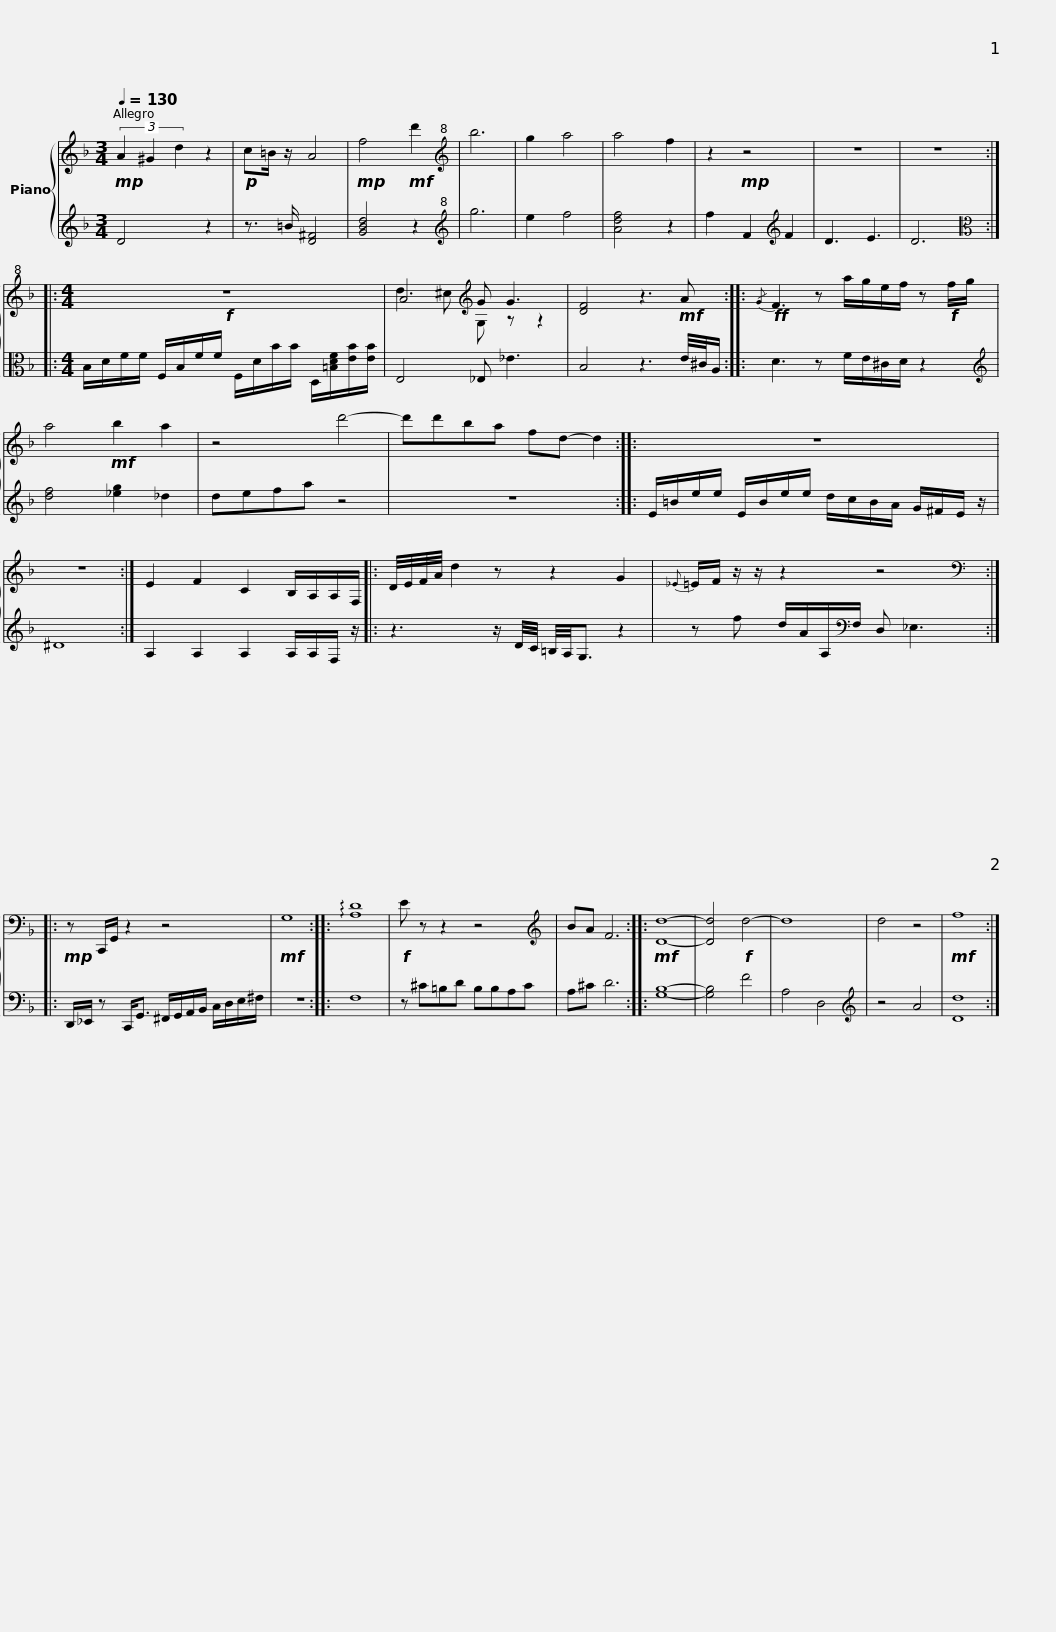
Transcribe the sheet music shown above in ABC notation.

X:1
%%score { ( 1 3 ) | 2 }
L:1/8
Q:1/4=130
M:3/4
I:linebreak $
K:F
V:1 treble
V:3 treble
V:2 treble
V:1
!mp! (3A2 ^G2 d2 z2 |!p! c=B/ z/ A4 |!mp! f4!mf! d'2 |[K:treble+8] b6 | g2 a4 | %5
 a4 f2 | z2!mp! z4 | z6 | z6 ::$[M:4/4]!f! z8 | %10
 A4[K:treble] G G3 | [DF]4 z3!mf! A ::$!ff!{/G} F3 z a/g/e/f/ z!f! f/g/ | a4!mf! b2 a2 | z4 d'4- | %15
 d'd'ba fd- d2 ::$ z8 | z8 :| E2 F2 C2 B,/A,/A,/F,/ |:$ D/4E/4F/4A/4 d2 z z2 G2 | %20
{_E} =E/F/ z/ z/ z2 z4 ::$[K:bass]!mp! z C,,/G,,/ z2 z4 |!mf! G,8 :: !arpeggio![A,D]8 |!f! E z z2 z4 | %25
[K:treble] BA F6 ::!mf! [Dd]8- |$ [Dd]4!f! d4- | d8 | d4 z4 | %30
!mf! f8 :| %31
V:2
 D4 z2 | z3/2 =B/ [D^F]4 | [GBd]4 z2 |[K:treble+8] g6 | e2 f4 | %5
 [Adf]4 z2 | f2 F2[K:treble] F2 | D3 E3 | D6 ::$[M:4/4][K:alto] B,/D/F/F/ F,/B,/F/F/ F,/D/B/B/ D,/[=B,DF]/[EB]/[EB]/ | %10
 E,4 _E, _E3 | B,4 z3 E/4^C/4A,/ ::$ D3 z F/E/^C/D/ z2 |[K:treble] [df]4 [_eg]2 _d2 | defa z4 | %15
 z8 ::$ E/=B/e/e/ E/B/e/e/ d/c/B/A/ G/^F/E/ z/ | ^D8 :| A,2 A,2 A,2 A,/A,/F,/ z/ |:$ z3 z/ D/4C/4 =B,/4A,/4G,3/2 z2 | %20
 z f d/A/A,/[K:bass]F,/ D, _E,3 ::$ D,,/_E,,/ z C,,<G,, ^F,,/G,,/A,,/B,,/ C,/D,/E,/^F,/ | z8 :: F,8 | z ^C=B,D B,B,A,C | %25
 A,^C D6 :: [G,B,]8- |$ [G,B,]4 F4 | A,4 D,4 |[K:treble] z4 A4 | %30
 [Dd]8 :| %31
V:3
 x6 | x6 | x6 |[K:treble+8] x6 | x6 | %5
 x6 | x6 | x6 | x6 ::$[M:4/4] x8 | %10
 d3 ^c[K:treble] G, z z2 | x8 ::$ x8 | x8 | x8 | %15
 x8 ::$ x8 | x8 :| x8 |:$ x8 | %20
 x8 ::$[K:bass] x8 | x8 :: x8 | x8 | %25
[K:treble] x8 :: x8 |$ x8 | x8 | x8 | %30
 x8 :| %31
